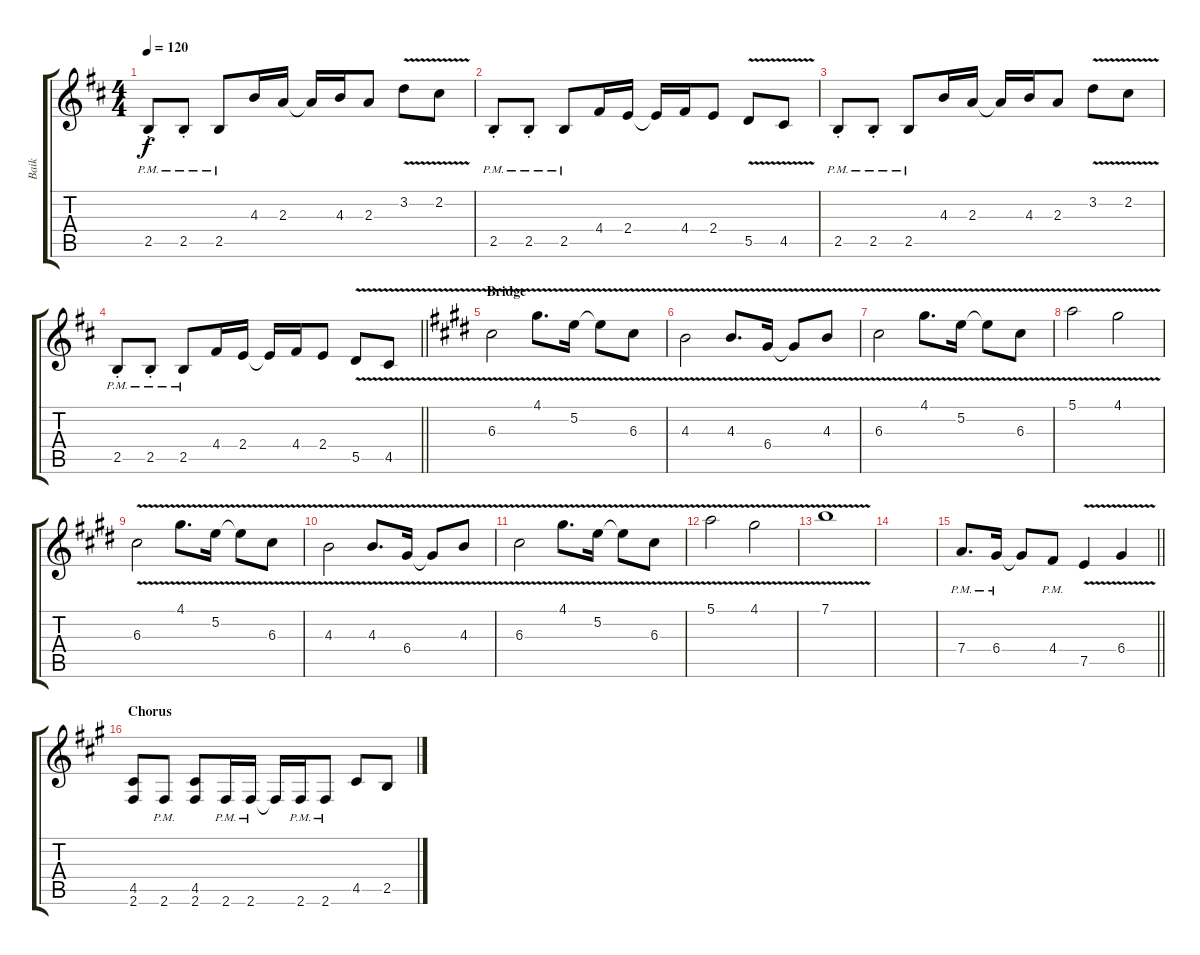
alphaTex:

\track ("Baik" "Baik") {instrument distortionguitar}
\staff {score tabs}
\tuning (E4 B3 G3 D3 A2 E2) {hide}
\ts (4 4)
\tempo 120
\clef g2
\ks bminor
2.5{pm st}.8{dy f} 2.5{pm st}.8 2.5{pm}.8 4.3.16 2.3.16 2.3{t}.16 4.3.16 2.3.8 3.2{v}.8 2.2{v}.8 |
2.5{pm st}.8 2.5{pm st}.8 2.5{pm}.8 4.4.16 2.4.16 2.4{t}.16 4.4.16 2.4.8 5.5{v}.8 4.5{v}.8 |
2.5{pm st}.8 2.5{pm st}.8 2.5{pm}.8 4.3.16 2.3.16 2.3{t}.16 4.3.16 2.3.8 3.2{v}.8 2.2{v}.8 |
\barLineRight lightlight
2.5{pm st}.8 2.5{pm st}.8 2.5{pm}.8 4.4.16 2.4.16 2.4{t}.16 4.4.16 2.4.8 5.5{v}.8 4.5{v}.8 |
\section ("" "Bridge")
\ks c#minor
6.3{v}.2 4.1{v}.8{d} 5.2{v}.16 5.2{t}.8 6.3{v}.8 |
4.3{v}.2 4.3{v}.8{d} 6.4{v}.16 6.4{t}.8 4.3{v}.8 |
6.3{v}.2 4.1{v}.8{d} 5.2{v}.16 5.2{t}.8 6.3{v}.8 |
5.1{v}.2 4.1{v}.2 |
6.3{v}.2 4.1{v}.8{d} 5.2{v}.16 5.2{t}.8 6.3{v}.8 |
4.3{v}.2 4.3{v}.8{d} 6.4{v}.16 6.4{t}.8 4.3{v}.8 |
6.3{v}.2 4.1{v}.8{d} 5.2{v}.16 5.2{t}.8 6.3{v}.8 |
5.1{v}.2 4.1{v}.2 |
7.1{v}.1 |
|
\barLineRight lightlight
7.4{pm}.8{d} 6.4{pm}.16 6.4{t}.8 4.4{pm}.8 7.5{v}.4 6.4{v}.4 |
\section ("" "Chorus")
\ks f#minor
(4.5 2.6).8 2.6{pm}.8 (4.5 2.6).8 2.6{pm}.16 2.6{pm}.16 2.6{t}.16 2.6{pm}.16 2.6{pm}.8 4.5.8 2.5.8
